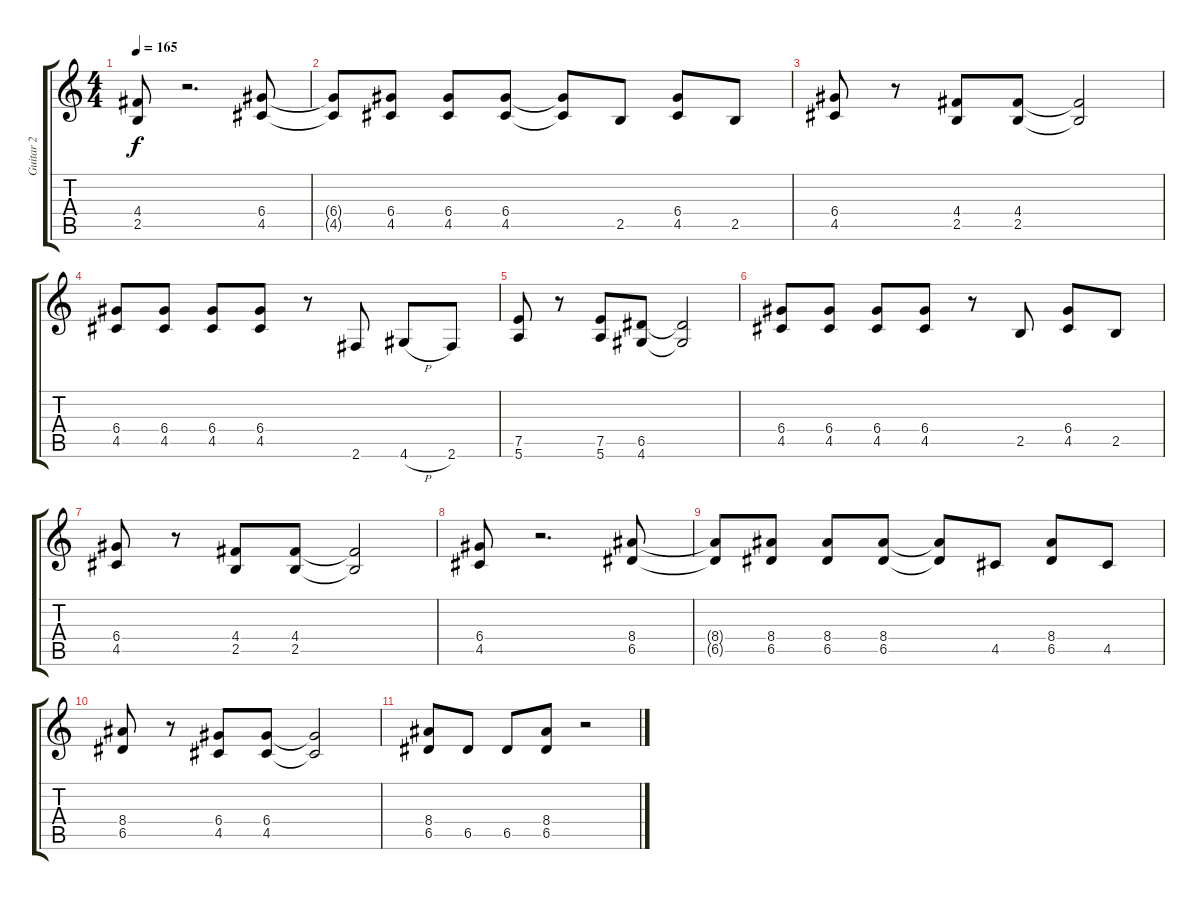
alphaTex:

\track ("Guitar 2" "Guitar 2") {instrument overdrivenguitar}
\staff {score tabs}
\tuning (E4 B3 G3 D3 A2 E2) {hide}
\ts (4 4)
\tempo 165
\clef g2
\ks c
(4.4 2.5).8{dy f} r.2{d} (6.4 4.5).8 |
(6.4{t} 4.5{t}).8 (6.4 4.5).8 (6.4 4.5).8 (6.4 4.5).8 (6.4{t} 4.5{t}).8 2.5.8 (6.4 4.5).8 2.5.8 |
(6.4 4.5).8 r.8 (4.4 2.5).8 (4.4 2.5).8 (4.4{t} 2.5{t}).2 |
(6.4 4.5).8 (6.4 4.5).8 (6.4 4.5).8 (6.4 4.5).8 r.8 2.6.8 4.6{h}.8 2.6.8 |
(7.5 5.6).8 r.8 (7.5 5.6).8 (6.5 4.6).8 (6.5{t} 4.6{t}).2 |
(6.4 4.5).8 (6.4 4.5).8 (6.4 4.5).8 (6.4 4.5).8 r.8 2.5.8 (6.4 4.5).8 2.5.8 |
(6.4 4.5).8 r.8 (4.4 2.5).8 (4.4 2.5).8 (4.4{t} 2.5{t}).2 |
(6.4 4.5).8 r.2{d} (8.4 6.5).8 |
(8.4{t} 6.5{t}).8 (8.4 6.5).8 (8.4 6.5).8 (8.4 6.5).8 (8.4{t} 6.5{t}).8 4.5.8 (8.4 6.5).8 4.5.8 |
(8.4 6.5).8 r.8 (6.4 4.5).8 (6.4 4.5).8 (6.4{t} 4.5{t}).2 |
(8.4 6.5).8 6.5.8 6.5.8 (8.4 6.5).8 r.2
